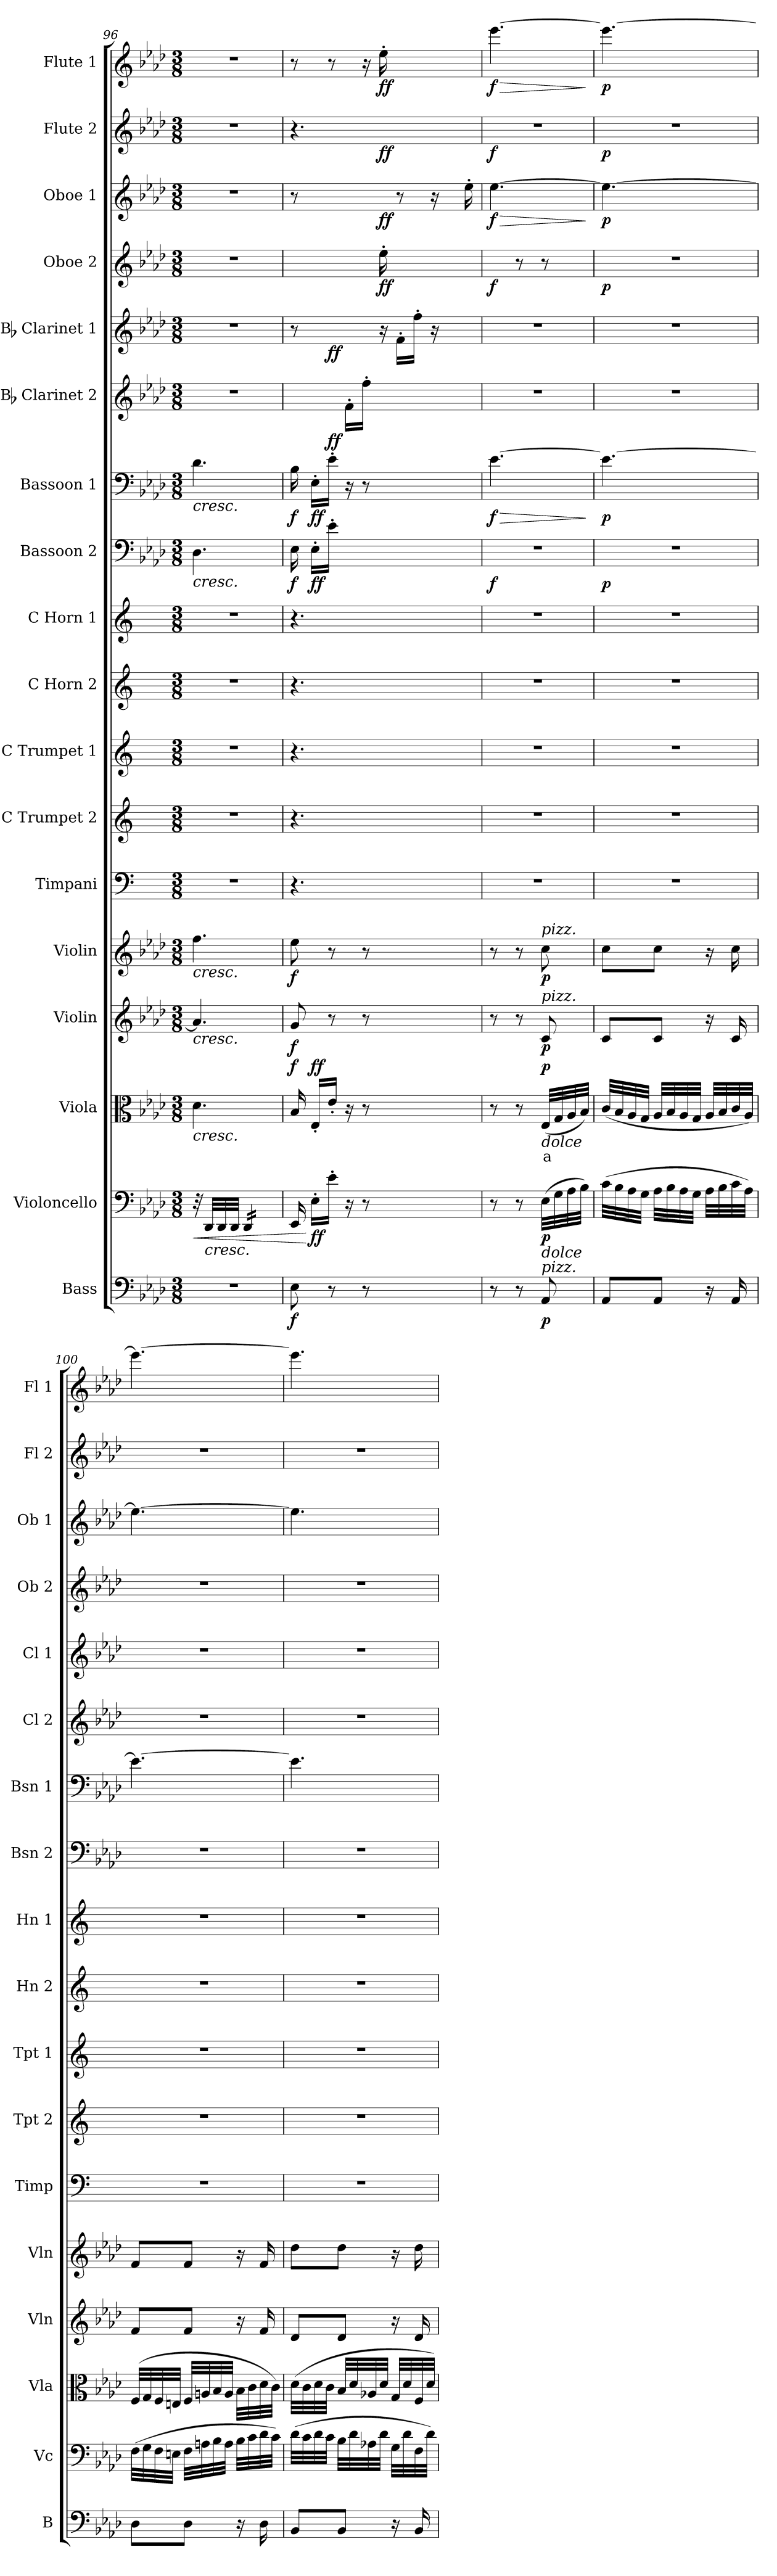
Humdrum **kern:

**kern	**dynam	**kern	**dynam	**kern	**text	**dynam	**kern	**dynam	**kern	**dynam	**kern	**kern	**kern	**kern	**kern	**kern	**dynam	**kern	**dynam	**kern	**dynam	**kern	**dynam	**kern	**dynam	**kern	**dynam	**kern	**dynam	**kern	**dynam
*part18	*part18	*part17	*part17	*part16	*part16	*part16	*part15	*part15	*part14	*part14	*part13	*part12	*part11	*part10	*part9	*part8	*part8	*part7	*part7	*part6	*part6	*part5	*part5	*part4	*part4	*part3	*part3	*part2	*part2	*part1	*part1
*staff18	*staff18	*staff17	*staff17	*staff16	*staff16	*staff16	*staff15	*staff15	*staff14	*staff14	*staff13	*staff12	*staff11	*staff10	*staff9	*staff8	*staff8	*staff7	*staff7	*staff6	*staff6	*staff5	*staff5	*staff4	*staff4	*staff3	*staff3	*staff2	*staff2	*staff1	*staff1
*I"Bass	*	*I"Violoncello	*	*I"Viola	*	*	*I"Violin	*	*I"Violin	*	*I"Timpani	*I"C Trumpet 2	*I"C Trumpet 1	*I"C Horn 2	*I"C Horn 1	*I"Bassoon 2	*	*I"Bassoon 1	*	*I"Bb Clarinet 2	*	*I"Bb Clarinet 1	*	*I"Oboe 2	*	*I"Oboe 1	*	*I"Flute 2	*	*I"Flute 1	*
*I'B	*	*I'Vc	*	*I'Vla	*	*	*I'Vln	*	*I'Vln	*	*I'Timp	*I'Tpt 2	*I'Tpt 1	*I'Hn 2	*I'Hn 1	*I'Bsn 2	*	*I'Bsn 1	*	*I'Cl 2	*	*I'Cl 1	*	*I'Ob 2	*	*I'Ob 1	*	*I'Fl 2	*	*I'Fl 1	*
*clefF4	*	*clefF4	*	*clefC3	*	*	*clefG2	*	*clefG2	*	*clefF4	*clefG2	*clefG2	*clefG2	*clefG2	*clefF4	*	*clefF4	*	*clefG2	*	*clefG2	*	*clefG2	*	*clefG2	*	*clefG2	*	*clefG2	*
*ITrd7c12	*	*	*	*	*	*	*	*	*	*	*	*	*	*ITrd7c12	*ITrd7c12	*	*	*	*	*ITrd1c2	*	*ITrd1c2	*	*	*	*	*	*	*	*	*
*k[b-e-a-d-]	*	*k[b-e-a-d-]	*	*k[b-e-a-d-]	*	*	*k[b-e-a-d-]	*	*k[b-e-a-d-]	*	*k[]	*k[]	*k[]	*k[]	*k[]	*k[b-e-a-d-]	*	*k[b-e-a-d-]	*	*k[b-e-a-d-g-c-]	*	*k[b-e-a-d-g-c-]	*	*k[b-e-a-d-]	*	*k[b-e-a-d-]	*	*k[b-e-a-d-]	*	*k[b-e-a-d-]	*
*M3/8	*	*M3/8	*	*M3/8	*	*	*M3/8	*	*M3/8	*	*M3/8	*M3/8	*M3/8	*M3/8	*M3/8	*M3/8	*	*M3/8	*	*M3/8	*	*M3/8	*	*M3/8	*	*M3/8	*	*M3/8	*	*M3/8	*
=96	=96	=96	=96	=96	=96	=96	=96	=96	=96	=96	=96	=96	=96	=96	=96	=96	=96	=96	=96	=96	=96	=96	=96	=96	=96	=96	=96	=96	=96	=96	=96
!	!	!	!	!	!	!	!	!	!	!	!	!	!	!	!	!	!	!LO:TX:b:i:t=cresc.	!	!	!	!	!	!	!	!	!	!	!	!	!
!	!	!	!	!	!	!	!	!	!	!	!	!	!	!	!	!LO:TX:b:i:t=cresc.	!	!	!	!	!	!	!	!	!	!	!	!	!	!	!
!	!	!	!	!	!	!	!	!	!LO:TX:b:i:t=cresc.	!	!	!	!	!	!	!	!	!	!	!	!	!	!	!	!	!	!	!	!	!	!
!	!	!	!	!	!	!	!LO:TX:b:i:t=cresc.	!	!	!	!	!	!	!	!	!	!	!	!	!	!	!	!	!	!	!	!	!	!	!	!
!	!	!	!	!LO:TX:b:i:t=cresc.	!	!	!	!	!	!	!	!	!	!	!	!	!	!	!	!	!	!	!	!	!	!	!	!	!	!	!
!	!	!	!LO:HP:b	!	!	!	!	!	!	!	!	!	!	!	!	!	!	!	!	!	!	!	!	!	!	!	!	!	!	!	!
4.r	.	32r	<	4.d-	.	.	4.a-]	.	4.ff	.	4.r	4.r	4.r	4.r	4.r	4.D-	.	4.d-	.	4.r	.	4.r	.	4.r	.	4.r	.	4.r	.	4.r	.
!	!	!LO:TX:b:i:t=cresc.	!	!	!	!	!	!	!	!	!	!	!	!	!	!	!	!	!	!	!	!	!	!	!	!	!	!	!	!	!
.	.	32DD-LLL	.	.	.	.	.	.	.	.	.	.	.	.	.	.	.	.	.	.	.	.	.	.	.	.	.	.	.	.	.
.	.	32DD-	.	.	.	.	.	.	.	.	.	.	.	.	.	.	.	.	.	.	.	.	.	.	.	.	.	.	.	.	.
.	.	32DD-JJJ	.	.	.	.	.	.	.	.	.	.	.	.	.	.	.	.	.	.	.	.	.	.	.	.	.	.	.	.	.
*	*	*tremolo	*	*	*	*	*	*	*	*	*	*	*	*	*	*	*	*	*	*	*	*	*	*	*	*	*	*	*	*	*
.	.	16DD-LL	.	.	.	.	.	.	.	.	.	.	.	.	.	.	.	.	.	.	.	.	.	.	.	.	.	.	.	.	.
.	.	16DD-	.	.	.	.	.	.	.	.	.	.	.	.	.	.	.	.	.	.	.	.	.	.	.	.	.	.	.	.	.
.	.	16DD-	.	.	.	.	.	.	.	.	.	.	.	.	.	.	.	.	.	.	.	.	.	.	.	.	.	.	.	.	.
.	.	16DD-JJ	.	.	.	.	.	.	.	.	.	.	.	.	.	.	.	.	.	.	.	.	.	.	.	.	.	.	.	.	.
*	*	*Xtremolo	*	*	*	*	*	*	*	*	*	*	*	*	*	*	*	*	*	*	*	*	*	*	*	*	*	*	*	*	*
=97	=97	=97	=97	=97	=97	=97	=97	=97	=97	=97	=97	=97	=97	=97	=97	=97	=97	=97	=97	=97	=97	=97	=97	=97	=97	=97	=97	=97	=97	=97	=97
!	!LO:DY:b	!	!	!	!	!LO:DY:b	!	!LO:DY:b	!	!LO:DY:b	!	!	!	!	!	!	!LO:DY:b	!	!LO:DY:b	!	!	!	!	!	!	!	!	!	!	!	!
*	*	*	*	*	*	*	*	*	*	*	*	*	*	*	*	*	*	*	*	*^	*	*	*	*	*	*^	*	*^	*	*	*
8EE-	f	16EE-	.	16B-	.	f	8g	f	8ee-	f	4.r	4.r	4.r	4.r	4.r	16E-	f	16B-	f	8.ryy	8ryy	.	8r	.	4ryy	.	8r	4ryy	.	4.r	4ryy	.	8r	.
!	!	!	!LO:DY:n=1:b	!	!	!LO:DY:b	!	!	!	!	!	!	!	!	!	!	!LO:DY:b	!	!LO:DY:b	!	!	!	!	!	!	!	!	!	!	!	!	!	!	!
.	.	16E-'LL	[ ff	16E-'LL	.	ff	.	.	.	.	.	.	.	.	.	16E-'LL	ff	16E-'LL	ff	.	.	.	.	.	.	.	.	.	.	.	.	.	.	.
!	!	!	!	!	!	!	!	!	!	!	!	!	!	!	!	!	!	!	!	!	!	!LO:DY:b	!	!LO:DY:b	!	!	!	!	!	!	!	!	!	!
8r	.	16e-'JJ	.	16e-'JJ	.	.	8r	.	8r	.	.	.	.	.	.	16e-'JJ	.	16e-'JJ	.	.	2ryy	ff	8.ryy	ff	.	.	4ryy	.	.	.	.	.	8r	.
.	.	16r	.	16r	.	.	.	.	.	.	.	.	.	.	.	8.ryy	.	16r	.	16e-'LL	.	.	.	.	.	.	.	.	.	.	.	.	.	.
8r	.	8r	.	8r	.	.	8r	.	8r	.	.	.	.	.	.	.	.	8r	.	16ee-'JJ	.	.	.	.	16ryy	.	.	16ryy	.	.	16ryy	.	16r	.
!	!	!	!	!	!	!	!	!	!	!	!	!	!	!	!	!	!	!	!	!	!	!	!	!	!	!LO:DY:b	!	!	!LO:DY:b	!	!	!LO:DY:b	!	!LO:DY:b
.	.	.	.	.	.	.	.	.	.	.	.	.	.	.	.	.	.	.	.	16ryy	.	.	16r	.	16ee-'	ff	.	4.ryy	ff	.	4.ryy	ff	16ee-'	ff
4ryy	.	4ryy	.	4ryy	.	.	4ryy	.	4ryy	.	4ryy	4ryy	4ryy	4ryy	4ryy	4ryy	.	4ryy	.	4ryy	.	.	16e-'LL	.	4ryy	.	8r	.	.	4ryy	.	.	4ryy	.
.	.	.	.	.	.	.	.	.	.	.	.	.	.	.	.	.	.	.	.	.	.	.	16ee-'JJ	.	.	.	.	.	.	.	.	.	.	.
.	.	.	.	.	.	.	.	.	.	.	.	.	.	.	.	.	.	.	.	.	.	.	16r	.	.	.	16r	.	.	.	.	.	.	.
.	.	.	.	.	.	.	.	.	.	.	.	.	.	.	.	.	.	.	.	.	.	.	8ryy	.	.	.	16ryy	.	.	.	.	.	.	.
16ryy	.	16ryy	.	16ryy	.	.	16ryy	.	16ryy	.	16ryy	16ryy	16ryy	16ryy	16ryy	16ryy	.	16ryy	.	16ryy	16ryy	.	.	.	16ryy	.	16ee-'	.	.	16ryy	.	.	16ryy	.
=98	=98	=98	=98	=98	=98	=98	=98	=98	=98	=98	=98	=98	=98	=98	=98	=98	=98	=98	=98	=98	=98	=98	=98	=98	=98	=98	=98	=98	=98	=98	=98	=98	=98	=98
!	!	!	!	!	!	!	!	!	!	!	!	!	!	!	!	!	!LO:DY:b	!	!LO:HP:b	!	!	!	!	!	!	!	!	!	!LO:HP:b	!	!	!	!	!LO:HP:b
!	!	!	!	!	!	!	!	!	!	!	!	!	!	!	!	!	!	!	!LO:DY:n=1:b	!	!	!	!	!	!	!LO:DY:b	!	!	!LO:DY:n=1:b	!	!	!LO:DY:b	!	!LO:DY:n=1:b
*	*	*	*	*	*	*	*	*	*	*	*	*	*	*	*	*	*	*	*	*	*	*	*	*	*	*	*v	*v	*	*	*	*	*	*
*	*	*	*	*	*	*	*	*	*	*	*	*	*	*	*	*	*	*	*	*v	*v	*	*	*	*	*	*	*	*v	*v	*	*	*
8r	.	8r	.	8r	.	.	8r	.	8r	.	4.r	4.r	4.r	4.r	4.r	4.r	f	[4.e-	> f	4.r	.	4.r	.	8ee-yy	f	[4.ee-	> f	4.r	f	[4.eee-	> f
8r	.	8r	.	8r	.	.	8r	.	8r	.	.	.	.	.	.	.	.	.	.	.	.	.	.	8r	.	.	.	.	.	.	.
!	!	!	!	!	!	!	!	!	!LO:TX:a:i:t=pizz.	!	!	!	!	!	!	!	!	!	!	!	!	!	!	!	!	!	!	!	!	!	!
!	!	!	!	!	!	!	!LO:TX:a:i:t=pizz.	!	!	!	!	!	!	!	!	!	!	!	!	!	!	!	!	!	!	!	!	!	!	!	!
!	!	!	!	!LO:TX:b:i:t=dolce	!	!	!	!	!	!	!	!	!	!	!	!	!	!	!	!	!	!	!	!	!	!	!	!	!	!	!
!	!	!LO:TX:b:i:t=dolce	!	!	!	!	!	!	!	!	!	!	!	!	!	!	!	!	!	!	!	!	!	!	!	!	!	!	!	!	!
!LO:TX:a:i:t=pizz.	!	!	!	!	!	!	!	!	!	!	!	!	!	!	!	!	!	!	!	!	!	!	!	!	!	!	!	!	!	!	!
!	!LO:DY:b	!	!LO:DY:b	!	!LO:LY:b	!LO:DY:b	!	!LO:DY:b	!	!LO:DY:b	!	!	!	!	!	!	!	!	!	!	!	!	!	!	!	!	!	!	!	!	!
8AAA-	p	(32E-LLL	p	(32E-LLL	a	p	8c	p	8cc	p	.	.	.	.	.	.	.	.	.	.	.	.	.	8r	.	.	.	.	.	.	.
.	.	32G	.	32G	.	.	.	.	.	.	.	.	.	.	.	.	.	.	.	.	.	.	.	.	.	.	.	.	.	.	.
.	.	32A-	.	32A-	.	.	.	.	.	.	.	.	.	.	.	.	.	.	.	.	.	.	.	.	.	.	.	.	.	.	.
.	.	32B-JJJ)	.	32B-JJJ)	.	.	.	.	.	.	.	.	.	.	.	.	.	.	.	.	.	.	.	.	.	.	.	.	.	.	.
.	.	.	.	.	.	.	.	.	.	.	.	.	.	.	.	.	.	.	]	.	.	.	.	.	.	.	]	.	.	.	]
=99	=99	=99	=99	=99	=99	=99	=99	=99	=99	=99	=99	=99	=99	=99	=99	=99	=99	=99	=99	=99	=99	=99	=99	=99	=99	=99	=99	=99	=99	=99	=99
!	!	!	!	!	!	!	!	!	!	!	!	!	!	!	!	!	!LO:DY:b	!	!LO:DY:b	!	!	!	!	!	!LO:DY:b	!	!LO:DY:b	!	!LO:DY:b	!	!LO:DY:b
8AAA-L	.	(32cLLL	.	(32cLLL	.	.	8cL	.	8ccL	.	4.r	4.r	4.r	4.r	4.r	4.r	p	4.e-_	p	4.r	.	4.r	.	4.r	p	4.ee-_	p	4.r	p	4.eee-_	p
.	.	32B-	.	32B-	.	.	.	.	.	.	.	.	.	.	.	.	.	.	.	.	.	.	.	.	.	.	.	.	.	.	.
.	.	32A-	.	32A-	.	.	.	.	.	.	.	.	.	.	.	.	.	.	.	.	.	.	.	.	.	.	.	.	.	.	.
.	.	32GJJJ	.	32GJJJ	.	.	.	.	.	.	.	.	.	.	.	.	.	.	.	.	.	.	.	.	.	.	.	.	.	.	.
8AAA-J	.	32A-LLL	.	32A-LLL	.	.	8cJ	.	8ccJ	.	.	.	.	.	.	.	.	.	.	.	.	.	.	.	.	.	.	.	.	.	.
.	.	32B-	.	32B-	.	.	.	.	.	.	.	.	.	.	.	.	.	.	.	.	.	.	.	.	.	.	.	.	.	.	.
.	.	32A-	.	32A-	.	.	.	.	.	.	.	.	.	.	.	.	.	.	.	.	.	.	.	.	.	.	.	.	.	.	.
.	.	32GJJJ	.	32GJJJ	.	.	.	.	.	.	.	.	.	.	.	.	.	.	.	.	.	.	.	.	.	.	.	.	.	.	.
16r	.	32A-LLL	.	32A-LLL	.	.	16r	.	16r	.	.	.	.	.	.	.	.	.	.	.	.	.	.	.	.	.	.	.	.	.	.
.	.	32B-	.	32B-	.	.	.	.	.	.	.	.	.	.	.	.	.	.	.	.	.	.	.	.	.	.	.	.	.	.	.
16AAA-	.	32c	.	32c	.	.	16c	.	16cc	.	.	.	.	.	.	.	.	.	.	.	.	.	.	.	.	.	.	.	.	.	.
.	.	32A-JJJ)	.	32A-JJJ)	.	.	.	.	.	.	.	.	.	.	.	.	.	.	.	.	.	.	.	.	.	.	.	.	.	.	.
!!LO:LB:g=z
=100	=100	=100	=100	=100	=100	=100	=100	=100	=100	=100	=100	=100	=100	=100	=100	=100	=100	=100	=100	=100	=100	=100	=100	=100	=100	=100	=100	=100	=100	=100	=100
8DD-L	.	(32FLLL	.	(32FLLL	.	.	8fL	.	8fL	.	4.r	4.r	4.r	4.r	4.r	4.r	.	4.e-_	.	4.r	.	4.r	.	4.r	.	4.ee-_	.	4.r	.	4.eee-_	.
.	.	32G	.	32G	.	.	.	.	.	.	.	.	.	.	.	.	.	.	.	.	.	.	.	.	.	.	.	.	.	.	.
.	.	32F	.	32F	.	.	.	.	.	.	.	.	.	.	.	.	.	.	.	.	.	.	.	.	.	.	.	.	.	.	.
.	.	32EnJJJ	.	32EnJJJ	.	.	.	.	.	.	.	.	.	.	.	.	.	.	.	.	.	.	.	.	.	.	.	.	.	.	.
8DD-J	.	32FLLL	.	32FLLL	.	.	8fJ	.	8fJ	.	.	.	.	.	.	.	.	.	.	.	.	.	.	.	.	.	.	.	.	.	.
.	.	32An	.	32An	.	.	.	.	.	.	.	.	.	.	.	.	.	.	.	.	.	.	.	.	.	.	.	.	.	.	.
.	.	32B-	.	32B-	.	.	.	.	.	.	.	.	.	.	.	.	.	.	.	.	.	.	.	.	.	.	.	.	.	.	.
.	.	32AJJJ	.	32AJJJ	.	.	.	.	.	.	.	.	.	.	.	.	.	.	.	.	.	.	.	.	.	.	.	.	.	.	.
16r	.	32B-LLL	.	32B-LLL	.	.	16r	.	16r	.	.	.	.	.	.	.	.	.	.	.	.	.	.	.	.	.	.	.	.	.	.
.	.	32c	.	32c	.	.	.	.	.	.	.	.	.	.	.	.	.	.	.	.	.	.	.	.	.	.	.	.	.	.	.
16DD-	.	32d-	.	32d-	.	.	16f	.	16f	.	.	.	.	.	.	.	.	.	.	.	.	.	.	.	.	.	.	.	.	.	.
.	.	32cJJJ)	.	32cJJJ)	.	.	.	.	.	.	.	.	.	.	.	.	.	.	.	.	.	.	.	.	.	.	.	.	.	.	.
=101	=101	=101	=101	=101	=101	=101	=101	=101	=101	=101	=101	=101	=101	=101	=101	=101	=101	=101	=101	=101	=101	=101	=101	=101	=101	=101	=101	=101	=101	=101	=101
8BBB-L	.	(32d-LLL	.	(32d-LLL	.	.	8d-L	.	8dd-L	.	4.r	4.r	4.r	4.r	4.r	4.r	.	4.e-]	.	4.r	.	4.r	.	4.r	.	4.ee-]	.	4.r	.	4.eee-]	.
.	.	32c	.	32c	.	.	.	.	.	.	.	.	.	.	.	.	.	.	.	.	.	.	.	.	.	.	.	.	.	.	.
.	.	32d-	.	32d-	.	.	.	.	.	.	.	.	.	.	.	.	.	.	.	.	.	.	.	.	.	.	.	.	.	.	.
.	.	32cJJJ	.	32cJJJ	.	.	.	.	.	.	.	.	.	.	.	.	.	.	.	.	.	.	.	.	.	.	.	.	.	.	.
8BBB-J	.	32B-LLL	.	32B-LLL	.	.	8d-J	.	8dd-J	.	.	.	.	.	.	.	.	.	.	.	.	.	.	.	.	.	.	.	.	.	.
.	.	32d-	.	32d-	.	.	.	.	.	.	.	.	.	.	.	.	.	.	.	.	.	.	.	.	.	.	.	.	.	.	.
.	.	32A-X	.	32A-X	.	.	.	.	.	.	.	.	.	.	.	.	.	.	.	.	.	.	.	.	.	.	.	.	.	.	.
.	.	32d-JJJ	.	32d-JJJ	.	.	.	.	.	.	.	.	.	.	.	.	.	.	.	.	.	.	.	.	.	.	.	.	.	.	.
16r	.	32GLLL	.	32GLLL	.	.	16r	.	16r	.	.	.	.	.	.	.	.	.	.	.	.	.	.	.	.	.	.	.	.	.	.
.	.	32d-	.	32d-	.	.	.	.	.	.	.	.	.	.	.	.	.	.	.	.	.	.	.	.	.	.	.	.	.	.	.
16BBB-	.	32F	.	32F	.	.	16d-	.	16dd-	.	.	.	.	.	.	.	.	.	.	.	.	.	.	.	.	.	.	.	.	.	.
.	.	32d-JJJ)	.	32d-JJJ)	.	.	.	.	.	.	.	.	.	.	.	.	.	.	.	.	.	.	.	.	.	.	.	.	.	.	.
=	=	=	=	=	=	=	=	=	=	=	=	=	=	=	=	=	=	=	=	=	=	=	=	=	=	=	=	=	=	=	=
*-	*-	*-	*-	*-	*-	*-	*-	*-	*-	*-	*-	*-	*-	*-	*-	*-	*-	*-	*-	*-	*-	*-	*-	*-	*-	*-	*-	*-	*-	*-	*-
